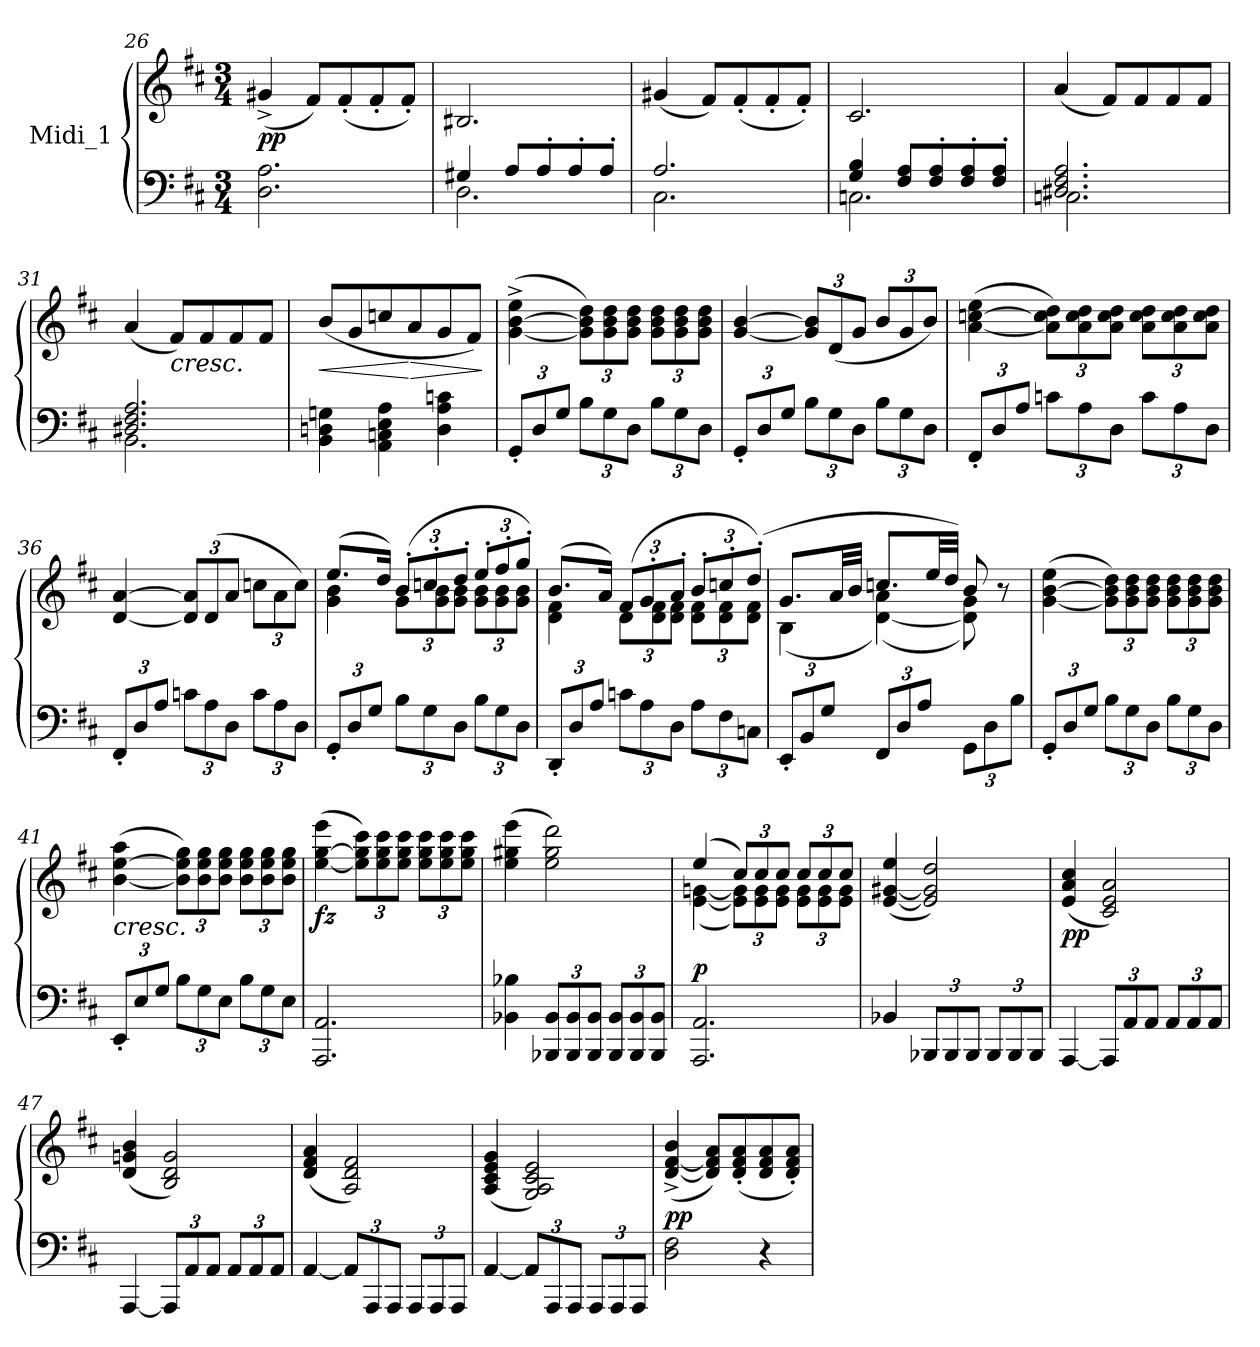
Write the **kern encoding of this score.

**kern	**kern	**dynam
*part1	*part1	*part1
*staff2	*staff1	*staff1/2
*I"Midi_1	*	*
*clefF4	*clefG2	*
*k[f#c#]	*k[f#c#]	*
*D:	*D:	*
*M3/4	*M3/4	*
=26	=26	=26
!	!	!LO:DY:b
2.D\ 2.A\	(<4g#X^/	pp
.	8f#/L)	.
.	(<8f#'/	.
.	8f#'/	.
.	8f#'/J)	.
=27	=27	=27
*^	*	*
4G#X/	2.D\	2.B#X/	.
8A/L	.	.	.
8A'/	.	.	.
8A'/	.	.	.
8A'/J	.	.	.
!!LO:PB:g=z
=28	=28	=28	=28
*	*	*MM85	*
2.A/	2.C#\	(<4g#X/	.
.	.	8f#/L)	.
.	.	(<8f#'/	.
.	.	8f#'/	.
.	.	8f#'/J)	.
=29	=29	=29	=29
4G/ 4B/	2.Cn\	2.c#/	.
8F#/ 8A/L	.	.	.
8F#/' 8A/'	.	.	.
8F#/' 8A/'	.	.	.
8F#/' 8A/'J	.	.	.
=30	=30	=30	=30
2.D#X/ 2.F#/ 2.A/	2.Cn\	(<4a/	.
.	.	8f#/L)	.
.	.	8f#/	.
.	.	8f#/	.
.	.	8f#/J	.
=31	=31	=31	=31
2.D#X/ 2.F#/ 2.A/	2.BB\	(<4a/	.
!	!	!LO:TX:b:i:t=cresc.	!
.	.	8f#/L)	.
.	.	8f#/	.
.	.	8f#/	.
.	.	8f#/J	.
*v	*v	*	*
=32	=32	=32
!	!	!LO:HP:b
4BB\ 4Dni\ 4Gni\	(<8b/L	<
.	8g/	.
4AA\ 4Cn\ 4E\ 4A\	8ccn/	.
!	!	!LO:HP:n=1:b
.	8a/	[ >
4D\ 4A\ 4cn\	8g/	.
.	8f#/J)	.
.	.	]
=33	=33	=33
*Xbrackettup	*	*
12GG'/L	(>[4g\^ [4b\^ 4ee\^	.
12D/	.	.
12G/J	.	.
*	*Xbrackettup	*
12B\L	12g\] 12b\] 12dd\L)	.
12G\	12g\ 12b\ 12dd\	.
12D\J	12g\ 12b\ 12dd\J	.
12B\L	12g\ 12b\ 12dd\L	.
12G\	12g\ 12b\ 12dd\	.
12D\J	12g\ 12b\ 12dd\J	.
=34	=34	=34
12GG'/L	[4g/ [4b/	.
12D/	.	.
12G/J	.	.
12B\L	12g/] 12b/]L	.
12G\	(<12d/	.
12D\J	12g/J	.
12B\L	12b/L	.
12G\	12g/	.
12D\J	12b/J)	.
!!LO:LB:g=z
=35	=35	=35
*	*MM85	*
12FF#'/L	(>[4a\ [4ccn\ 4ee\	.
12D/	.	.
12A/J	.	.
12cn\L	12a\] 12cc\] 12dd\L)	.
12A\	12a\ 12cc\ 12dd\	.
12D\J	12a\ 12cc\ 12dd\J	.
12c\L	12a\ 12cc\ 12dd\L	.
12A\	12a\ 12cc\ 12dd\	.
12D\J	12a\ 12cc\ 12dd\J	.
=36	=36	=36
12FF#'/L	[4d/ [4a/	.
12D/	.	.
12A/J	.	.
12cn\L	12d/] 12a/]L	.
12A\	(>12d/	.
12D\J	12a/J	.
12c\L	12ccn\L	.
12A\	12a\	.
12D\J	12cc\J)	.
=37	=37	=37
*	*^	*
12GG'/L	(>8.ee/L	4g\ 4b\	.
12D/	.	.	.
12G/J	.	.	.
.	16dd/Jk)	.	.
12B\L	(>12b'/L	12g\L	.
12G\	12ccn'/	12g\ 12b\	.
12D\J	12dd'/J	12g\ 12b\J	.
12B\L	12ee'/L	12g\ 12b\L	.
12G\	12ff#'/	12g\ 12b\	.
12D\J	12gg'/J)	12g\ 12b\J	.
=38	=38	=38	=38
12DD'/L	(>8.b/L	4d\ 4f#\	.
12D/	.	.	.
12A/J	.	.	.
.	16a/Jk)	.	.
12cn\L	(>12f#/L	12d\L	.
12A\	12g'/	12d\ 12f#\	.
12D\J	12a'/J	12d\ 12f#\J	.
12A\L	12b'/L	12d\ 12f#\L	.
12F#\	12ccn'/	12d\ 12f#\	.
12Cn\J	(>12dd'/J)	12d\ 12f#\J	.
!!LO:LB:g=z	!!
=39	=39	=39	=39
12EE'/L	8.g/L	(<4B\	.
12BB/	.	.	.
12G/J	.	.	.
.	32a/LL	.	.
.	32b/JJJ	.	.
12FF#/L	8.ccn/L	(<[4d\ 4a\)	.
12D/	.	.	.
12A/J	.	.	.
.	32ee/LL	.	.
.	32dd/JJJ)	.	.
12GG\L	8b/	8d\] 8g\)	.
12D\	.	.	.
.	8r	8ryy	.
12B\J	.	.	.
*	*v	*v	*
=40	=40	=40
*	*MM85	*
12GG'/L	(>[4g\ [4b\ 4ee\	.
12D/	.	.
12G/J	.	.
12B\L	12g\] 12b\] 12dd\L)	.
12G\	12g\ 12b\ 12dd\	.
12D\J	12g\ 12b\ 12dd\J	.
12B\L	12g\ 12b\ 12dd\L	.
12G\	12g\ 12b\ 12dd\	.
12D\J	12g\ 12b\ 12dd\J	.
=41	=41	=41
!	!LO:TX:b:i:t=cresc.	!
12EE'/L	(>[4b\ [4ee\ 4aa\	.
12E/	.	.
12G/J	.	.
12B\L	12b\] 12ee\] 12gg\L)	.
12G\	12b\ 12ee\ 12gg\	.
12E\J	12b\ 12ee\ 12gg\J	.
12B\L	12b\ 12ee\ 12gg\L	.
12G\	12b\ 12ee\ 12gg\	.
12E\J	12b\ 12ee\ 12gg\J	.
=42	=42	=42
!	!	!LO:DY:b
2.AAA/ 2.AA/	(>[4ee\ [4gg\ 4eee\	fz
.	12ee\] 12gg\] 12ccc#i\L)	.
.	12ee\ 12gg\ 12ccc#\	.
.	12ee\ 12gg\ 12ccc#\J	.
.	12ee\ 12gg\ 12ccc#\L	.
.	12ee\ 12gg\ 12ccc#\	.
.	12ee\ 12gg\ 12ccc#\J	.
!!LO:LB:g=z
=43	=43	=43
4BB-X\ 4B-X\	(>4ee\ 4gg#X\ 4eee\	.
12BBB-X/ 12BB-/L	2ee\ 2gg#\ 2ddd\)	.
12BBB-/ 12BB-/	.	.
12BBB-/ 12BB-/J	.	.
12BBB-/ 12BB-/L	.	.
12BBB-/ 12BB-/	.	.
12BBB-/ 12BB-/J	.	.
=44	=44	=44
*	*^	*
!	!	!	!LO:DY:a=2
2.AAA/ 2.AA/	(>4ee/	(<[4e\ [4gni\	p
.	12cc#/L)	12e\] 12g\]L)	.
.	12cc#/	12e\ 12g\	.
.	12cc#/J	12e\ 12g\J	.
.	12cc#/L	12e\ 12g\L	.
.	12cc#/	12e\ 12g\	.
.	12cc#/J	12e\ 12g\J	.
*	*v	*v	*
=45	=45	=45
*	*MM85	*
4BB-X/	(>[4e/ [4g#X/ 4ee/	.
12BBB-X/L	2e/] 2g#/] 2dd/)	.
12BBB-/	.	.
12BBB-/J	.	.
12BBB-/L	.	.
12BBB-/	.	.
12BBB-/J	.	.
=46	=46	=46
!	!	!LO:DY:b
[4AAA/	(<4e/ 4a/ 4cc#/	pp
12AAA/L]	2c#/ 2e/ 2a/)	.
12AA/	.	.
12AA/J	.	.
12AA/L	.	.
12AA/	.	.
12AA/J	.	.
=47	=47	=47
[4AAA/	(<4d/ 4gni/ 4b/	.
12AAA/L]	2B/ 2d/ 2g/)	.
12AA/	.	.
12AA/J	.	.
12AA/L	.	.
12AA/	.	.
12AA/J	.	.
!!LO:LB:g=z
=48	=48	=48
[4AA/	(<4d/ 4f#/ 4a/	.
12AA/L]	2A/ 2d/ 2f#/)	.
12AAA/	.	.
12AAA/J	.	.
12AAA/L	.	.
12AAA/	.	.
12AAA/J	.	.
=49	=49	=49
[4AA/	(<4A/ 4c#/ 4e/ 4g/	.
12AA/L]	2G/ 2A/ 2c#/ 2e/)	.
12AAA/	.	.
12AAA/J	.	.
12AAA/L	.	.
12AAA/	.	.
12AAA/J	.	.
=50	=50	=50
!	!	!LO:DY:a=2
2D\ 2F#\	(>[4d/^ [4f#/^ 4b/^	pp
.	8d/] 8f#/] 8a/L)	.
.	(<8d/' 8f#/' 8a/'	.
4r	8d/ 8f#/ 8a/	.
.	8d/' 8f#/' 8a/'J)	.
=	=	=
*-	*-	*-
